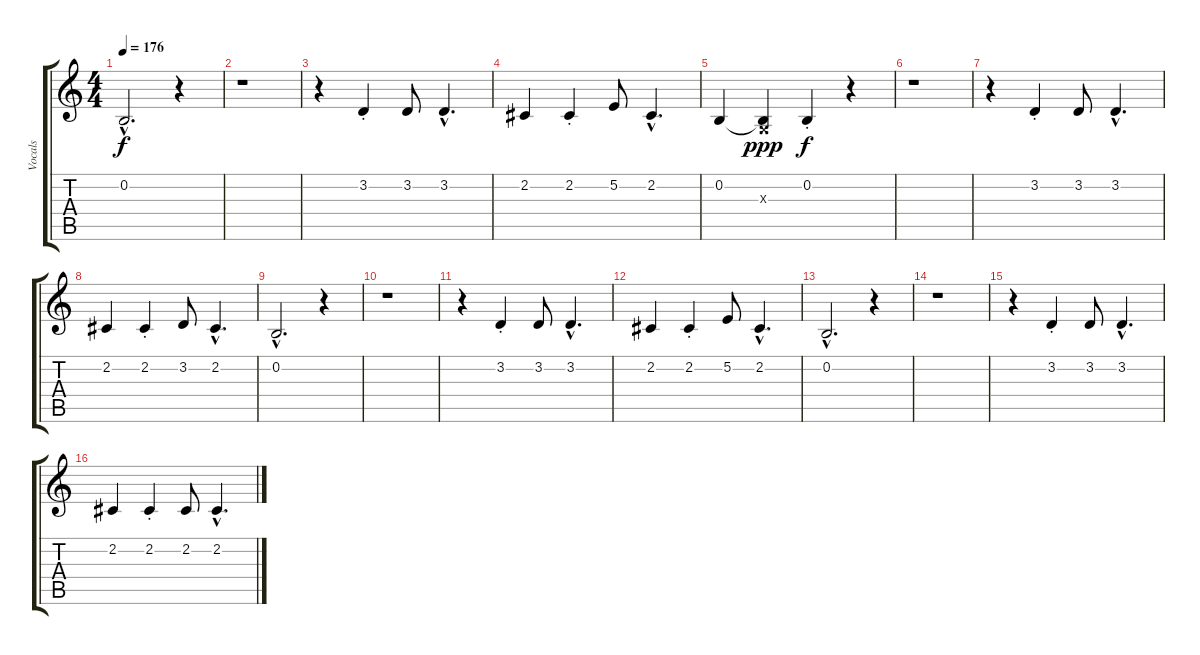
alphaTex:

\track ("Vocals" "Vocals") {instrument lead5charang}
\staff {score tabs}
\tuning (E4 B3 G3 D3 A2 E2) {hide}
\ts (4 4)
\tempo 176
\clef g2
\ks c
0.2{hac}.2{d dy f} r.4 |
r.1 |
r.4 3.2{st}.4 3.2.8 3.2{hac}.4{d} |
2.2.4 2.2{st}.4 5.2.8 2.2{hac}.4{d} |
0.2.4 (0.2{t} 0.3{x}).4{dy ppp} 0.2{st}.4{dy f} r.4 |
r.1 |
r.4 3.2{st}.4 3.2.8 3.2{hac}.4{d} |
2.2.4 2.2{st}.4 3.2.8 2.2{hac}.4{d} |
0.2{hac}.2{d} r.4 |
r.1 |
r.4 3.2{st}.4 3.2.8 3.2{hac}.4{d} |
2.2.4 2.2{st}.4 5.2.8 2.2{hac}.4{d} |
0.2{hac}.2{d} r.4 |
r.1 |
r.4 3.2{st}.4 3.2.8 3.2{hac}.4{d} |
2.2.4 2.2{st}.4 2.2.8 2.2{hac}.4{d}
